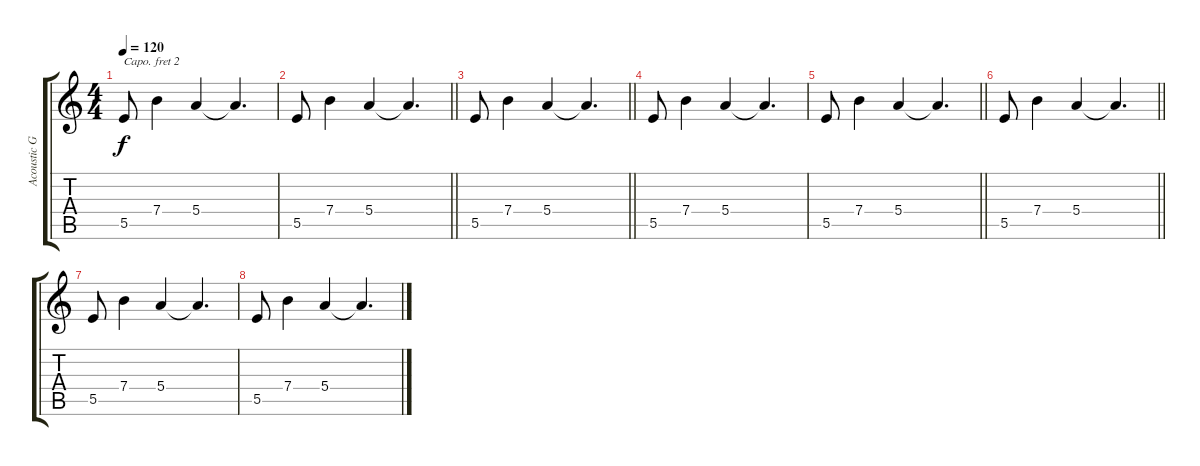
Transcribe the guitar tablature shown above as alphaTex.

\track ("Acoustic Guitar 2 " "Acoustic G") {instrument acousticguitarsteel}
\staff {score tabs}
\capo 2
\tuning (E4 B3 G3 D3 A2 E2) {hide}
\ts (4 4)
\tempo 120
\clef g2
\ks c
5.5.8{dy f} 7.4.4 5.4.4 5.4{t}.4{d} |
\barLineRight lightlight
5.5.8 7.4.4 5.4.4 5.4{t}.4{d} |
\barLineRight lightlight
5.5.8 7.4.4 5.4.4 5.4{t}.4{d} |
5.5.8 7.4.4 5.4.4 5.4{t}.4{d} |
\barLineRight lightlight
5.5.8 7.4.4 5.4.4 5.4{t}.4{d} |
\barLineRight lightlight
5.5.8 7.4.4 5.4.4 5.4{t}.4{d} |
5.5.8 7.4.4 5.4.4 5.4{t}.4{d} |
5.5.8 7.4.4 5.4.4 5.4{t}.4{d}
